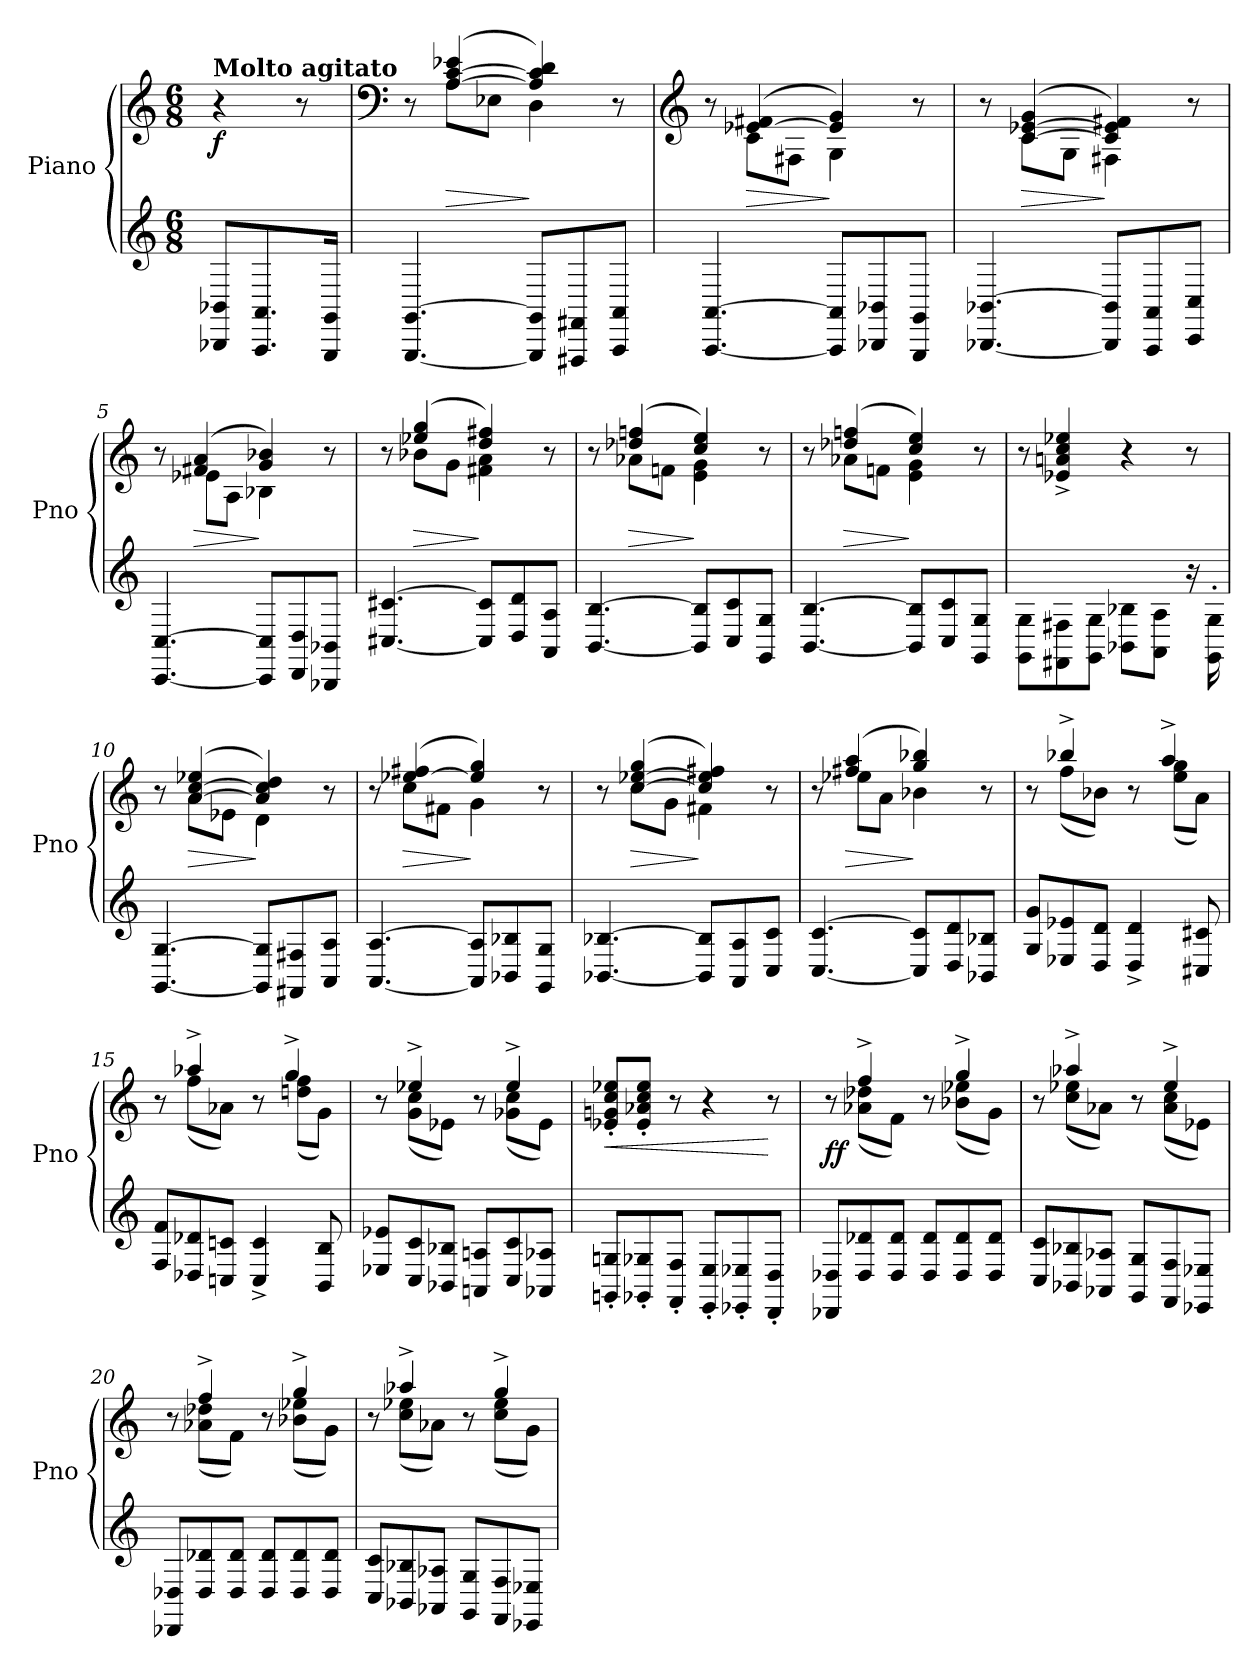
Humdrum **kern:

**kern	**kern	**dynam
*part1	*part1	*part1
*staff2	*staff1	*staff1/2
*I"Piano	*	*
*I'Pno	*	*
*clefG2	*clefG2	*
*k[]	*k[]	*
*M6/8	*M6/8	*
=1	=1	=1
!	!LO:TX:a:B:t=Molto agitato	!
!	!	!LO:DY:b
8BBB-X/ 8BB-X/L	4r	f
8.AAA/ 8.AA/	.	.
.	8r	.
16GGG/ 16GG/Jk	.	.
=2	=2	=2
*	*clefF4	*
*	*^	*
[4.GGG/ [4.GG/	8r	8ryy	.
!	!	!	!LO:HP:b
.	([4A/ [4c/ 4e-X/	8A\L	>
.	.	8E-X\J	.
8GGG/] 8GG/]L	4A/] 4c/] 4d/)	4D\	]
8FFF#X/ 8FF#X/	.	.	.
8AAA/ 8AA/J	8r	8ryy	.
=3	=3	=3	=3
*	*clefG2	*	*
[4.AAA/ [4.AA/	8r	8ryy	.
!	!	!	!LO:HP:b
.	([4e-X/ 4f#X/	8c\L	>
.	.	8F#X\J	.
8AAA/] 8AA/]L	4e-/] 4g/)	4G\	]
8BBB-X/ 8BB-X/	.	.	.
8GGG/ 8GG/J	8r	8ryy	.
=4	=4	=4	=4
[4.BBB-X/ [4.BB-X/	8r	8ryy	.
!	!	!	!LO:HP:b
.	(>[4c/ [4e-X/ 4g/	8c\L	>
.	.	8G\J	.
8BBB-/] 8BB-/]L	4c/] 4e-/] 4f#X/)	4F#X\	]
8AAA/ 8AA/	.	.	.
8CC/ 8C/J	8r	8ryy	.
!!LO:LB:g=z	!!
=5	=5	=5	=5
[4.CC/ [4.C/	8r	8ryy	.
!	!	!	!LO:HP:b
.	(>4f#X/ 4a/	8e-X\L	>
.	.	8A\J	.
8CC/] 8C/]L	4g/ 4b-X/)	4B-X\	]
8DD/ 8D/	.	.	.
8BBB-X/ 8BB-X/J	8r	8ryy	.
=6	=6	=6	=6
[4.C#X/ [4.c#X/	8r	8ryy	.
!	!	!	!LO:HP:b
.	(4ee-X/ 4gg/	8b-X\L	>
.	.	8g\J	.
8C#/] 8c#/]L	4dd/ 4ff#X/)	4f#X\ 4a\	]
8D/ 8d/	.	.	.
8AA/ 8A/J	8r	8ryy	.
=7	=7	=7	=7
[4.BB/ [4.B/	8r	8ryy	.
!	!	!	!LO:HP:b
.	(4dd-X/ 4ffn/	8a-X\L	>
.	.	8fn\J	.
8BB/] 8B/]L	4cc/ 4ee/)	4e\ 4g\	]
8C/ 8c/	.	.	.
8GG/ 8G/J	8r	8ryy	.
=8	=8	=8	=8
[4.BB/ [4.B/	8r	8ryy	.
!	!	!	!LO:HP:b
.	(4dd-X/ 4ffn/	8a-X\L	>
.	.	8fn\J	.
8BB/] 8B/]L	4cc/ 4ee/)	4e\ 4g\	]
8C/ 8c/	.	.	.
8GG/ 8G/J	8r	8ryy	.
*	*v	*v	*
=9	=9	=9
*^	*	*
8GG\ 8G\L	4.ryy	8r	.
8FF#X\ 8F#X\	.	4e-X/^ 4an/^ 4cc/^ 4ee-X/^	.
8GG\ 8G\J	.	.	.
8ryy	8BB-X\ 8B-X\L	4r	.
8ryy	8AA\ 8A\J	.	.
16r	16ryy	8r	.
16ryy	16GG\' 16G\'	.	.
*v	*v	*	*
!!LO:LB:g=z
=10	=10	=10
*	*^	*
[4.GG/ [4.G/	8r	8ryy	.
!	!	!	!LO:HP:b
.	([4a/ [4cc/ 4ee-X/	8a\L	>
.	.	8e-X\J	.
8GG/] 8G/]L	4a/] 4cc/] 4dd/)	4d\	]
8FF#X/ 8F#X/	.	.	.
8AA/ 8A/J	8r	8ryy	.
=11	=11	=11	=11
[4.AA/ [4.A/	8r	8ryy	.
!	!	!	!LO:HP:b
.	([4ee-X/ 4ff#X/	8cc\L	>
.	.	8f#X\J	.
8AA/] 8A/]L	4ee-/] 4gg/)	4g\	]
8BB-X/ 8B-X/	.	.	.
8GG/ 8G/J	8r	8ryy	.
=12	=12	=12	=12
[4.BB-X/ [4.B-X/	8r	8ryy	.
!	!	!	!LO:HP:b
.	(>[4cc/ [4ee-X/ 4gg/	8cc\L	>
.	.	8g\J	.
8BB-/] 8B-/]L	4cc/] 4ee-/] 4ff#X/)	4f#X\	]
8AA/ 8A/	.	.	.
8C/ 8c/J	8r	8ryy	.
=13	=13	=13	=13
[4.C/ [4.c/	8r	8ryy	.
!	!	!	!LO:HP:b
.	(>4ff#X/ 4aa/	8ee-X\L	>
.	.	8a\J	.
8C/] 8c/]L	4gg/ 4bb-X/)	4b-X\	]
8D/ 8d/	.	.	.
8BB-X/ 8B-X/J	8r	8ryy	.
=14	=14	=14	=14
8G/ 8g/L	8r	8ryy	.
8E-X/ 8e-X/	4bb-X^/	(8ff\L	.
8D/ 8d/J	.	8b-X\J)	.
4D/^ 4d/^	8r	8ryy	.
.	4aa^/	(8ee\ 8gg\L	.
8C#X/ 8c#X/	.	8a\J)	.
!!LO:LB:g=z	!!
=15	=15	=15	=15
8F/ 8f/L	8r	8ryy	.
8D-X/ 8d-X/	4aa-X^/	(8ff\L	.
8Cn/ 8cn/J	.	8a-X\J)	.
4C/^ 4c/^	8r	8ryy	.
.	4gg^/	(8ddn\ 8ff\L	.
8BB/ 8B/	.	8g\J)	.
=16	=16	=16	=16
8E-X/ 8e-X/L	8r	8ryy	.
!	!	!	!LO:DY:b
8C/ 8c/	4ee-X^/	(8g\ 8cc\L	other-dynamics
8BB-X/ 8B-X/J	.	8e-X\J)	.
8AAn/ 8An/L	8r	8ryy	.
8C/ 8c/	4ee-^/	(8g-X\ 8cc\L	.
8AA-X/ 8A-X/J	.	8e-\J)	.
=17	=17	=17	=17
!	!	!	!LO:HP:b
*	*v	*v	*
8GGn/' 8Gn/'L	8e-X/' 8gn/' 8cc/' 8ee-X/'L	<
8GG-X/' 8G-X/'	8e-/' 8a-X/' 8cc/' 8ee-/'J	.
8FF/' 8F/'J	8r	.
8EE/' 8E/'L	4r	.
8EE-X/' 8E-X/'	.	.
8DD/' 8D/'J	8r	[
=18	=18	=18
*	*^	*
!	!	!	!LO:DY:b
8DD-X/ 8D-X/L	8r	8ryy	ff
8D-/ 8d-X/	4ff^/	(8a-X\ 8dd-X\L	.
8D-/ 8d-/J	.	8f\J)	.
8D-/ 8d-/L	8r	8ryy	.
8D-/ 8d-/	4gg^/	(8b-X\ 8ee-X\L	.
8D-/ 8d-/J	.	8g\J)	.
=19	=19	=19	=19
8C/ 8c/L	8r	8ryy	.
8BB-X/ 8B-X/	4aa-X^/	(8cc\ 8ee-X\L	.
8AA-X/ 8A-X/J	.	8a-X\J)	.
8GG/ 8G/L	8r	8ryy	.
8FF/ 8F/	4ee-^/	(8a-\ 8cc\L	.
8EE-X/ 8E-X/J	.	8e-X\J)	.
!!LO:LB:g=z	!!
=20	=20	=20	=20
8DD-X/ 8D-X/L	8r	8ryy	.
8D-/ 8d-X/	4ff^/	(8a-X\ 8dd-X\L	.
8D-/ 8d-/J	.	8f\J)	.
8D-/ 8d-/L	8r	8ryy	.
8D-/ 8d-/	4gg^/	(8b-X\ 8ee-X\L	.
8D-/ 8d-/J	.	8g\J)	.
=21	=21	=21	=21
8C/ 8c/L	8r	8ryy	.
8BB-X/ 8B-X/	4aa-X^/	(8cc\ 8ee-X\L	.
8AA-X/ 8A-X/J	.	8a-X\J)	.
8GG/ 8G/L	8r	8ryy	.
8FF/ 8F/	4gg^/	(8cc\ 8ee-\L	.
8EE-X/ 8E-X/J	.	8g\J)	.
*	*v	*v	*
=	=	=
*-	*-	*-
